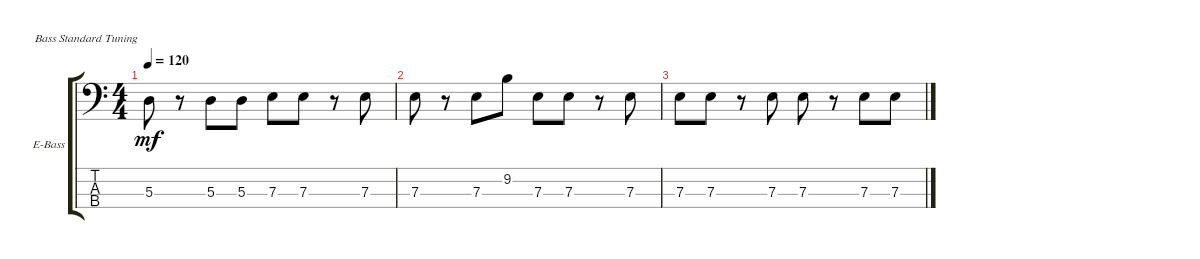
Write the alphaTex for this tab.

\defaultSystemsLayout 4
\bracketExtendMode groupsimilarinstruments
\firstSystemTrackNameOrientation horizontal
\otherSystemsTrackNameOrientation horizontal
\track ("Electric Bass" "E-Bass") {instrument electricbassfinger}
\staff {score tabs}
\tuning (G2 D2 A1 E1)
\ts (4 4)
\tempo 120
\clef f4
\ks c
5.3.8{dy mf} r.8 5.3.8 5.3.8 7.3.8 7.3.8 r.8 7.3.8 |
7.3.8 r.8 7.3.8 9.2.8 7.3.8 7.3.8 r.8 7.3.8 |
7.3.8 7.3.8 r.8 7.3.8 7.3.8 r.8 7.3.8 7.3.8
